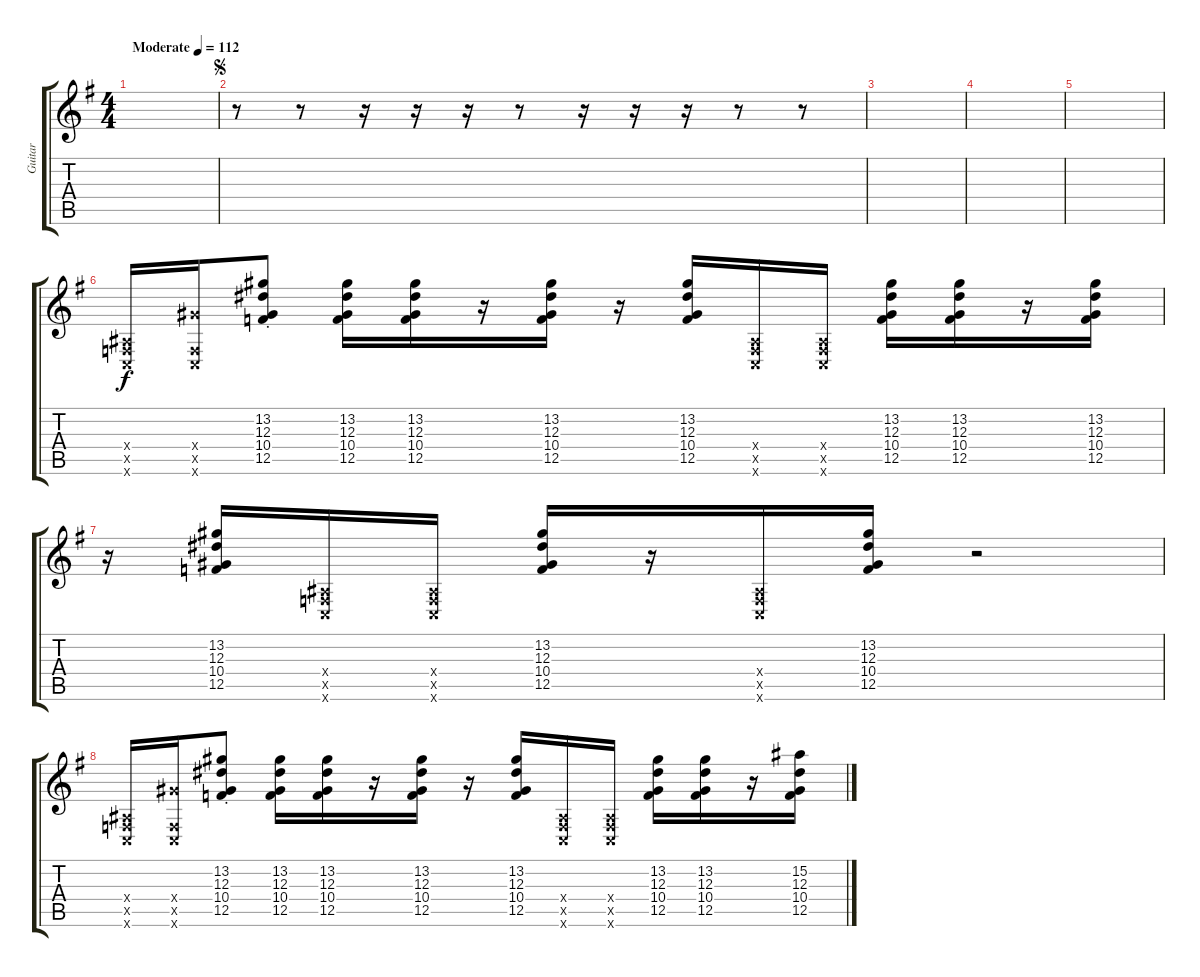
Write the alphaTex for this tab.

\track ("Guitar" "Guitar") {instrument electricguitarclean}
\staff {score tabs}
\tuning (C4 G3 Eb3 Bb2 F2 C2) {hide}
\ts (4 4)
\tempo (112 "Moderate")
\clef g2
\ks g
|
\jump segno
r.8 r.8 r.16 r.16 r.16 r.8 r.16 r.16 r.16 r.8 r.8 |
|
|
|
(0.4{x} 0.5{x} 0.6{x}).16{instrument electricguitarclean} (10.4{x} 0.5{x} 0.6{x}).16 (13.2{st} 12.3{st} 10.4{st} 12.5{st}).8 (13.2 12.3 10.4 12.5).16 (13.2 12.3 10.4 12.5).16 r.16 (13.2 12.3 10.4 12.5).16 r.16 (13.2 12.3 10.4 12.5).16 (0.4{x} 0.5{x} 0.6{x}).16 (0.4{x} 0.5{x} 0.6{x}).16 (13.2 12.3 10.4 12.5).16 (13.2 12.3 10.4 12.5).16 r.16 (13.2 12.3 10.4 12.5).16 |
r.16 (13.2 12.3 10.4 12.5).16 (0.4{x} 0.5{x} 0.6{x}).16 (0.4{x} 0.5{x} 0.6{x}).16 (13.2 12.3 10.4 12.5).16 r.16 (0.4{x} 0.5{x} 0.6{x}).16 (13.2 12.3 10.4 12.5).16 r.2 |
(0.4{x} 0.5{x} 0.6{x}).16 (10.4{x} 0.5{x} 0.6{x}).16 (13.2{st} 12.3{st} 10.4{st} 12.5{st}).8 (13.2 12.3 10.4 12.5).16 (13.2 12.3 10.4 12.5).16 r.16 (13.2 12.3 10.4 12.5).16 r.16 (13.2 12.3 10.4 12.5).16 (0.4{x} 0.5{x} 0.6{x}).16 (0.4{x} 0.5{x} 0.6{x}).16 (13.2 12.3 10.4 12.5).16 (13.2 12.3 10.4 12.5).16 r.16 (15.2 12.3 10.4 12.5).16
